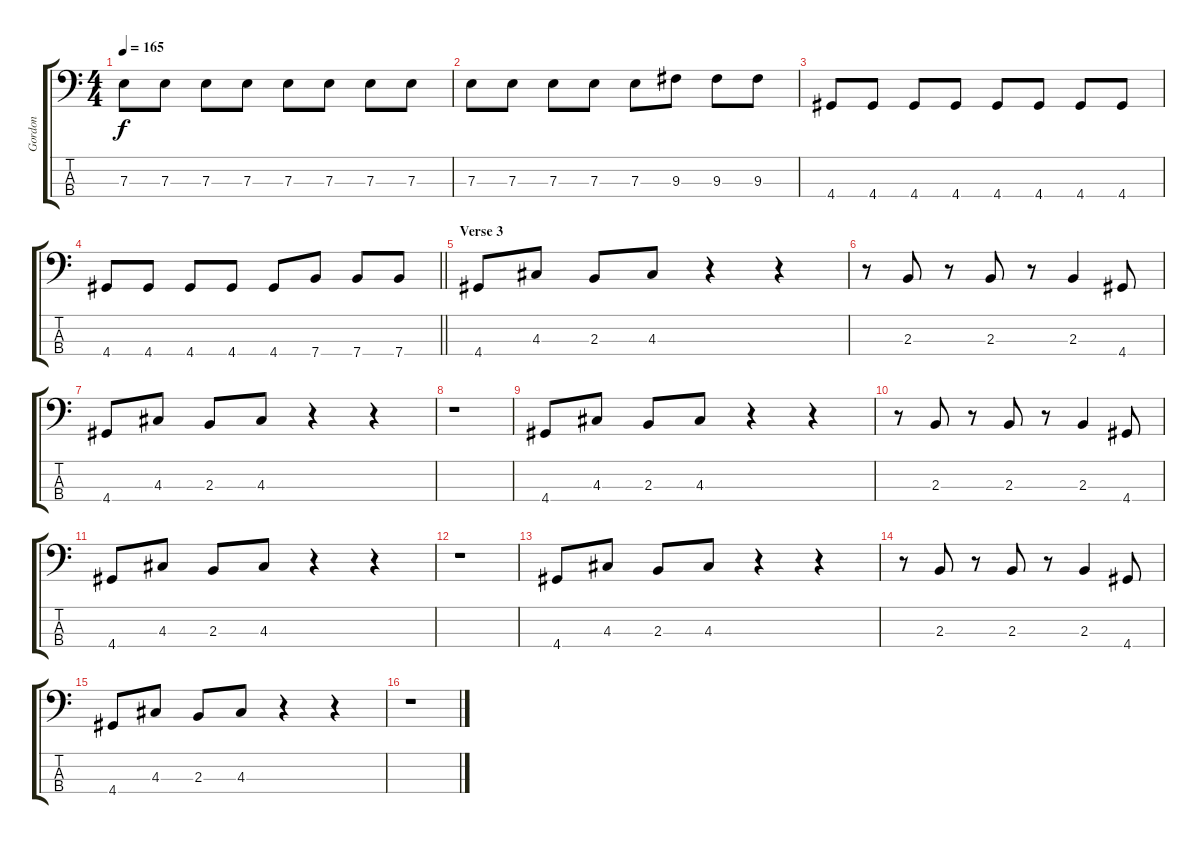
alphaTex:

\track ("Gordon" "Gordon") {instrument electricbassfinger}
\staff {score tabs}
\tuning (G2 D2 A1 E1) {hide}
\ts (4 4)
\tempo 165
\clef f4
\ks c
7.3.8{dy f} 7.3.8 7.3.8 7.3.8 7.3.8 7.3.8 7.3.8 7.3.8 |
7.3.8 7.3.8 7.3.8 7.3.8 7.3.8 9.3.8 9.3.8 9.3.8 |
4.4.8 4.4.8 4.4.8 4.4.8 4.4.8 4.4.8 4.4.8 4.4.8 |
\barLineRight lightlight
4.4.8 4.4.8 4.4.8 4.4.8 4.4.8 7.4.8 7.4.8 7.4.8 |
\section ("" "Verse 3")
4.4.8 4.3.8 2.3.8 4.3.8 r.4 r.4 |
r.8 2.3.8 r.8 2.3.8 r.8 2.3.4 4.4.8 |
4.4.8 4.3.8 2.3.8 4.3.8 r.4 r.4 |
r.1 |
4.4.8 4.3.8 2.3.8 4.3.8 r.4 r.4 |
r.8 2.3.8 r.8 2.3.8 r.8 2.3.4 4.4.8 |
4.4.8 4.3.8 2.3.8 4.3.8 r.4 r.4 |
r.1 |
4.4.8 4.3.8 2.3.8 4.3.8 r.4 r.4 |
r.8 2.3.8 r.8 2.3.8 r.8 2.3.4 4.4.8 |
4.4.8 4.3.8 2.3.8 4.3.8 r.4 r.4 |
r.1
